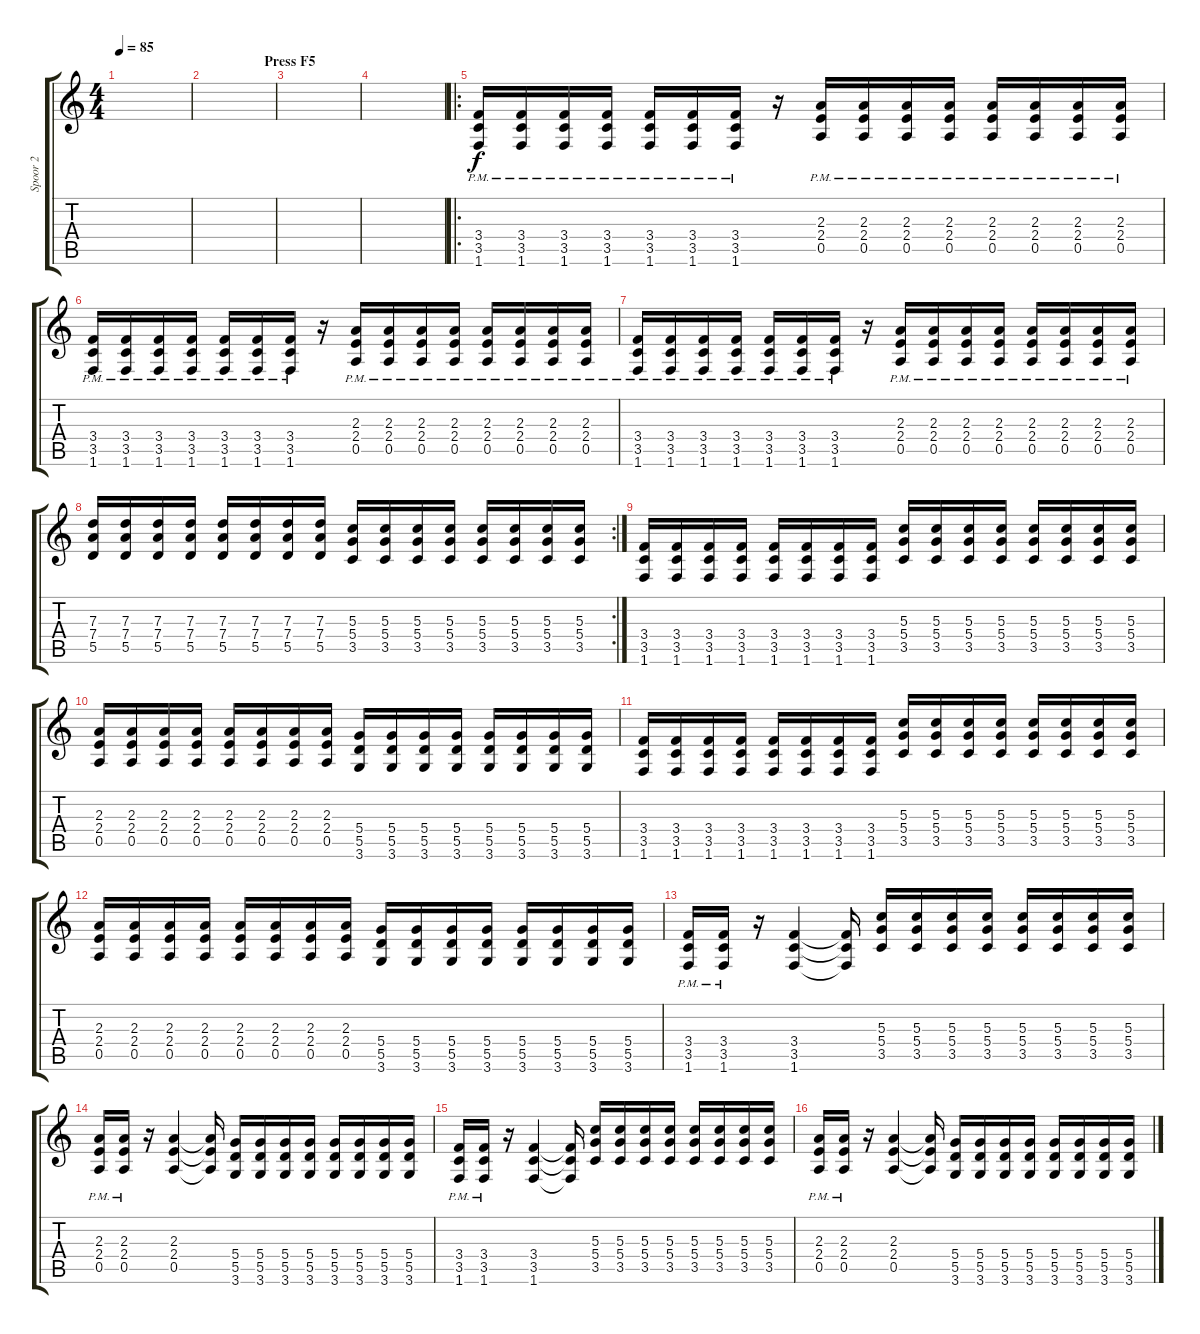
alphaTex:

\track ("Spoor 2" "Spoor 2") {instrument distortionguitar}
\staff {score tabs}
\tuning (E4 B3 G3 D3 A2 E2) {hide}
\ts (4 4)
\section ("" "                                         Press F5")
\tempo 85
\clef g2
\ks c
|
|
|
|
\ro
(3.4{pm} 3.5{pm} 1.6{pm}).16 (3.4{pm} 3.5{pm} 1.6{pm}).16 (3.4{pm} 3.5{pm} 1.6{pm}).16 (3.4{pm} 3.5{pm} 1.6{pm}).16 (3.4{pm} 3.5{pm} 1.6{pm}).16 (3.4{pm} 3.5{pm} 1.6{pm}).16 (3.4{pm} 3.5{pm} 1.6{pm}).16 r.16 (2.3{pm} 2.4{pm} 0.5{pm}).16 (2.3{pm} 2.4{pm} 0.5{pm}).16 (2.3{pm} 2.4{pm} 0.5{pm}).16 (2.3{pm} 2.4{pm} 0.5{pm}).16 (2.3{pm} 2.4{pm} 0.5{pm}).16 (2.3{pm} 2.4{pm} 0.5{pm}).16 (2.3{pm} 2.4{pm} 0.5{pm}).16 (2.3{pm} 2.4 0.5).16 |
(3.4{pm} 3.5{pm} 1.6{pm}).16 (3.4{pm} 3.5{pm} 1.6{pm}).16 (3.4{pm} 3.5{pm} 1.6{pm}).16 (3.4{pm} 3.5{pm} 1.6{pm}).16 (3.4{pm} 3.5{pm} 1.6{pm}).16 (3.4{pm} 3.5{pm} 1.6{pm}).16 (3.4{pm} 3.5{pm} 1.6{pm}).16 r.16 (2.3{pm} 2.4{pm} 0.5{pm}).16 (2.3{pm} 2.4{pm} 0.5{pm}).16 (2.3{pm} 2.4{pm} 0.5{pm}).16 (2.3{pm} 2.4{pm} 0.5{pm}).16 (2.3{pm} 2.4{pm} 0.5{pm}).16 (2.3{pm} 2.4{pm} 0.5{pm}).16 (2.3{pm} 2.4{pm} 0.5{pm}).16 (2.3 2.4 0.5{pm}).16 |
(3.4{pm} 3.5{pm} 1.6{pm}).16 (3.4{pm} 3.5{pm} 1.6{pm}).16 (3.4{pm} 3.5{pm} 1.6{pm}).16 (3.4{pm} 3.5{pm} 1.6{pm}).16 (3.4{pm} 3.5{pm} 1.6{pm}).16 (3.4{pm} 3.5{pm} 1.6{pm}).16 (3.4{pm} 3.5{pm} 1.6{pm}).16 r.16 (2.3{pm} 2.4{pm} 0.5{pm}).16 (2.3{pm} 2.4{pm} 0.5{pm}).16 (2.3{pm} 2.4{pm} 0.5{pm}).16 (2.3{pm} 2.4{pm} 0.5{pm}).16 (2.3{pm} 2.4{pm} 0.5{pm}).16 (2.3{pm} 2.4{pm} 0.5{pm}).16 (2.3{pm} 2.4{pm} 0.5{pm}).16 (2.3 2.4 0.5{pm}).16 |
\rc 2
(7.3 7.4 5.5).16 (7.3 7.4 5.5).16 (7.3 7.4 5.5).16 (7.3 7.4 5.5).16 (7.3 7.4 5.5).16 (7.3 7.4 5.5).16 (7.3 7.4 5.5).16 (7.3 7.4 5.5).16 (5.3 5.4 3.5).16 (5.3 5.4 3.5).16 (5.3 5.4 3.5).16 (5.3 5.4 3.5).16 (5.3 5.4 3.5).16 (5.3 5.4 3.5).16 (5.3 5.4 3.5).16 (5.3 5.4 3.5).16 |
(3.4 3.5 1.6).16 (3.4 3.5 1.6).16 (3.4 3.5 1.6).16 (3.4 3.5 1.6).16 (3.4 3.5 1.6).16 (3.4 3.5 1.6).16 (3.4 3.5 1.6).16 (3.4 3.5 1.6).16 (5.3 5.4 3.5).16 (5.3 5.4 3.5).16 (5.3 5.4 3.5).16 (5.3 5.4 3.5).16 (5.3 5.4 3.5).16 (5.3 5.4 3.5).16 (5.3 5.4 3.5).16 (5.3 5.4 3.5).16 |
(2.3 2.4 0.5).16 (2.3 2.4 0.5).16 (2.3 2.4 0.5).16 (2.3 2.4 0.5).16 (2.3 2.4 0.5).16 (2.3 2.4 0.5).16 (2.3 2.4 0.5).16 (2.3 2.4 0.5).16 (5.4 5.5 3.6).16 (5.4 5.5 3.6).16 (5.4 5.5 3.6).16 (5.4 5.5 3.6).16 (5.4 5.5 3.6).16 (5.4 5.5 3.6).16 (5.4 5.5 3.6).16 (5.4 5.5 3.6).16 |
(3.4 3.5 1.6).16 (3.4 3.5 1.6).16 (3.4 3.5 1.6).16 (3.4 3.5 1.6).16 (3.4 3.5 1.6).16 (3.4 3.5 1.6).16 (3.4 3.5 1.6).16 (3.4 3.5 1.6).16 (5.3 5.4 3.5).16 (5.3 5.4 3.5).16 (5.3 5.4 3.5).16 (5.3 5.4 3.5).16 (5.3 5.4 3.5).16 (5.3 5.4 3.5).16 (5.3 5.4 3.5).16 (5.3 5.4 3.5).16 |
(2.3 2.4 0.5).16 (2.3 2.4 0.5).16 (2.3 2.4 0.5).16 (2.3 2.4 0.5).16 (2.3 2.4 0.5).16 (2.3 2.4 0.5).16 (2.3 2.4 0.5).16 (2.3 2.4 0.5).16 (5.4 5.5 3.6).16 (5.4 5.5 3.6).16 (5.4 5.5 3.6).16 (5.4 5.5 3.6).16 (5.4 5.5 3.6).16 (5.4 5.5 3.6).16 (5.4 5.5 3.6).16 (5.4 5.5 3.6).16 |
(3.4{pm} 3.5{pm} 1.6{pm}).16 (3.4{pm} 3.5{pm} 1.6{pm}).16 r.16 (3.4 3.5 1.6).4 (3.4{t} 3.5{t} 1.6{t}).16 (5.3 5.4 3.5).16 (5.3 5.4 3.5).16 (5.3 5.4 3.5).16 (5.3 5.4 3.5).16 (5.3 5.4 3.5).16 (5.3 5.4 3.5).16 (5.3 5.4 3.5).16 (5.3 5.4 3.5).16 |
(2.3{pm} 2.4{pm} 0.5{pm}).16 (2.3{pm} 2.4{pm} 0.5{pm}).16 r.16 (2.3 2.4 0.5).4 (2.3{t} 2.4{t} 0.5{t}).16 (5.4 5.5 3.6).16 (5.4 5.5 3.6).16 (5.4 5.5 3.6).16 (5.4 5.5 3.6).16 (5.4 5.5 3.6).16 (5.4 5.5 3.6).16 (5.4 5.5 3.6).16 (5.4 5.5 3.6).16 |
(3.4{pm} 3.5{pm} 1.6{pm}).16 (3.4{pm} 3.5{pm} 1.6{pm}).16 r.16 (3.4 3.5 1.6).4 (3.4{t} 3.5{t} 1.6{t}).16 (5.3 5.4 3.5).16 (5.3 5.4 3.5).16 (5.3 5.4 3.5).16 (5.3 5.4 3.5).16 (5.3 5.4 3.5).16 (5.3 5.4 3.5).16 (5.3 5.4 3.5).16 (5.3 5.4 3.5).16 |
(2.3{pm} 2.4{pm} 0.5{pm}).16 (2.3{pm} 2.4{pm} 0.5{pm}).16 r.16 (2.3 2.4 0.5).4 (2.3{t} 2.4{t} 0.5{t}).16 (5.4 5.5 3.6).16 (5.4 5.5 3.6).16 (5.4 5.5 3.6).16 (5.4 5.5 3.6).16 (5.4 5.5 3.6).16 (5.4 5.5 3.6).16 (5.4 5.5 3.6).16 (5.4 5.5 3.6).16
